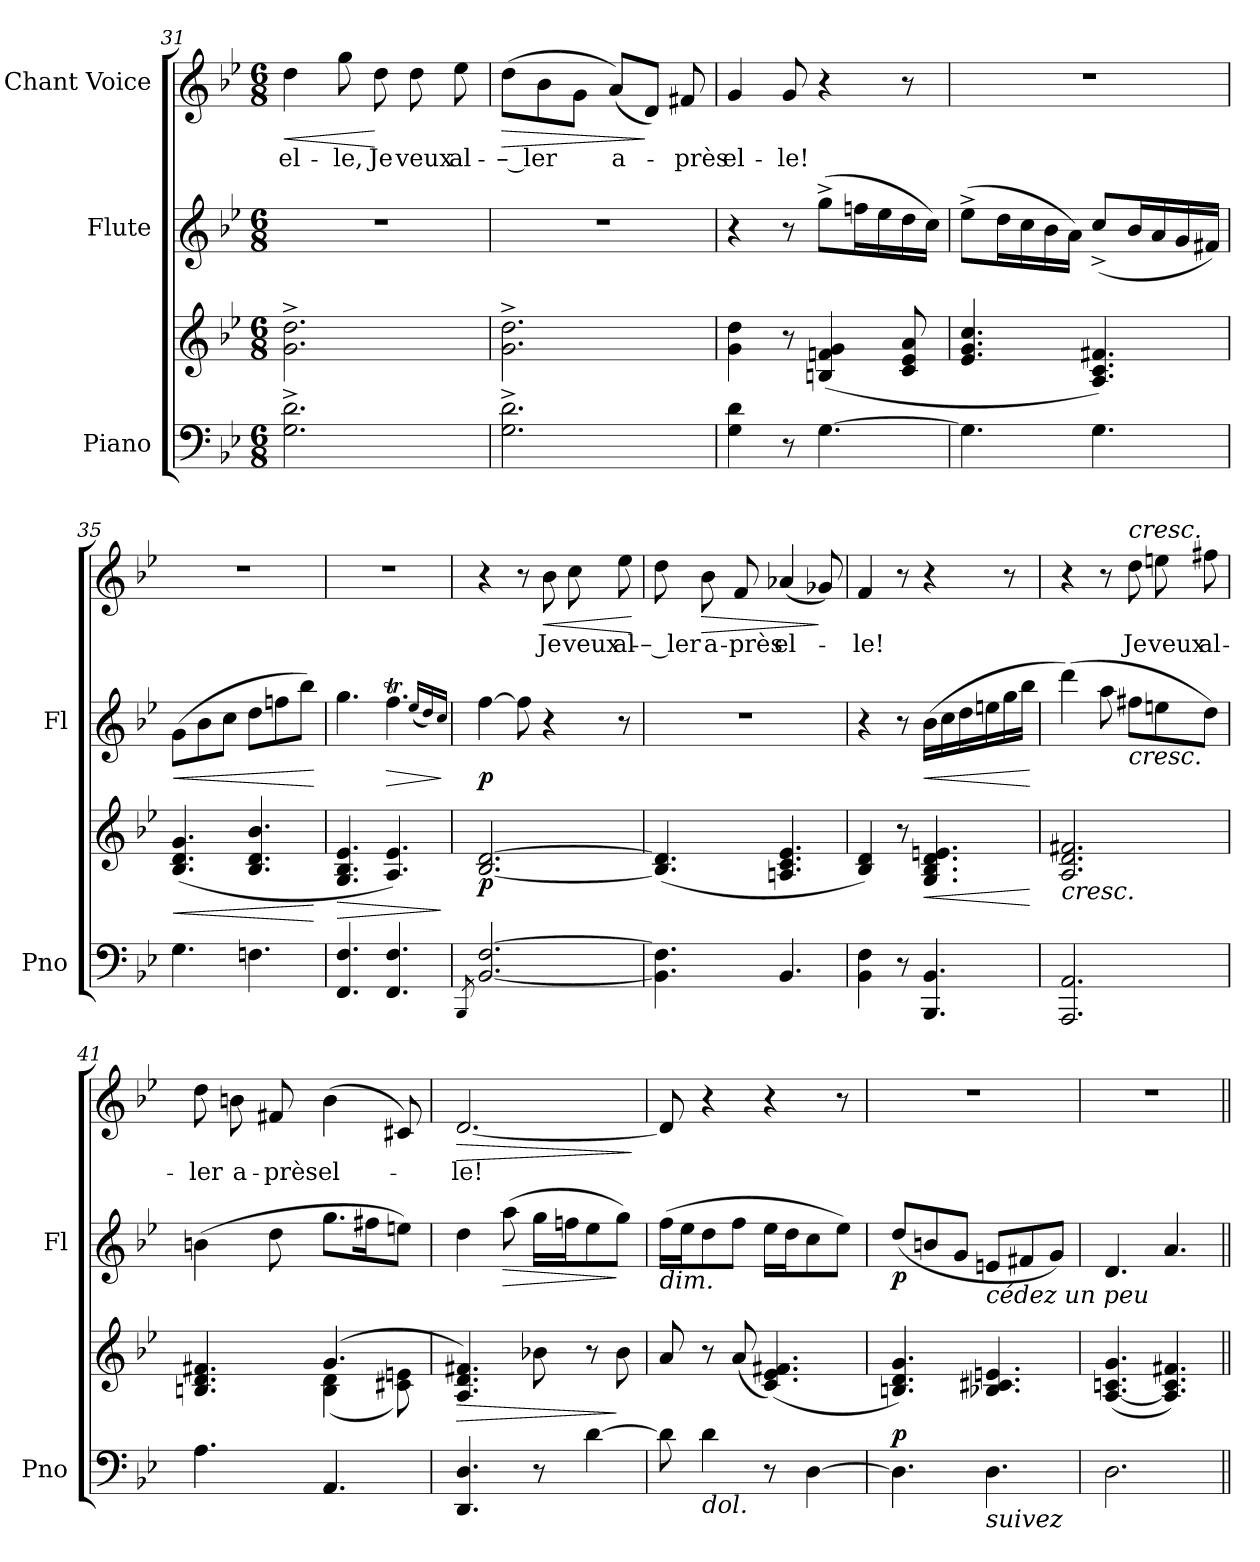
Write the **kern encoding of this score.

**kern	**kern	**dynam	**kern	**dynam	**kern	**text	**dynam
*part3	*part3	*part3	*part2	*part2	*part1	*part1	*part1
*staff4	*staff3	*staff3/4	*staff2	*staff2	*staff1	*staff1	*staff1
*I"Piano	*	*	*I"Flute	*	*I"Chant Voice	*	*
*I'Pno	*	*	*I'Fl	*	*	*	*
*clefF4	*clefG2	*	*clefG2	*	*clefG2	*	*
*k[b-e-]	*k[b-e-]	*	*k[b-e-]	*	*k[b-e-]	*	*
*M6/8	*M6/8	*	*M6/8	*	*M6/8	*	*
=31	=31	=31	=31	=31	=31	=31	=31
!	!	!	!	!	!	!LO:LY:b	!LO:HP:b
2.G\^ 2.d\^	2.g\^ 2.dd\^	.	2.r	.	4dd\	el-	<
!	!	!	!	!	!	!LO:LY:b	!
.	.	.	.	.	8gg\	-le,	.
!	!	!	!	!	!	!LO:LY:b	!
.	.	.	.	.	8dd\	Je	[
!	!	!	!	!	!	!LO:LY:b	!
.	.	.	.	.	8dd\	veux	.
!	!	!	!	!	!	!LO:LY:b	!
.	.	.	.	.	8ee-\	al-	.
!!LO:PB:g=z
=32	=32	=32	=32	=32	=32	=32	=32
!	!	!	!	!	!	!LO:LY:b	!LO:HP:b
2.G\^ 2.d\^	2.g\^ 2.dd\^	.	2.r	.	(8dd\L	-– ler	>
.	.	.	.	.	8b-\	.	.
.	.	.	.	.	8g\J	.	.
!	!	!	!	!	!	!LO:LY:b	!
.	.	.	.	.	(8a/L)	a-	.
.	.	.	.	.	8d/J)	.	]
!	!	!	!	!	!	!LO:LY:b	!
.	.	.	.	.	8f#X/	-près	.
=33	=33	=33	=33	=33	=33	=33	=33
!	!	!	!	!	!	!LO:LY:b	!
4G\ 4d\	4g\ 4dd\	.	4r	.	4g/	el-	.
!	!	!	!	!	!	!LO:LY:b	!
8r	8r	.	8r	.	8g/	-le!	.
[4.G\	(4Bn/ 4fn/ 4g/	.	(8gg^\L	.	4r	.	.
.	.	.	16ffn\L	.	.	.	.
.	.	.	16ee-\	.	.	.	.
.	8c/ 8e-/ 8a/	.	16dd\	.	8r	.	.
.	.	.	16cc\JJ)	.	.	.	.
=34	=34	=34	=34	=34	=34	=34	=34
4.G\]	4.e-/ 4.g/ 4.cc/	.	(8ee-^\L	.	2.r	.	.
.	.	.	16dd\L	.	.	.	.
.	.	.	16cc\	.	.	.	.
.	.	.	16b-\	.	.	.	.
.	.	.	16a\JJ)	.	.	.	.
4.G\	4.A/ 4.c/ 4.f#X/)	.	(8cc^</L	.	.	.	.
.	.	.	16b-/L	.	.	.	.
.	.	.	16a/	.	.	.	.
.	.	.	16g/	.	.	.	.
.	.	.	16f#X/JJ)	.	.	.	.
!!LO:LB:g=z
=35	=35	=35	=35	=35	=35	=35	=35
!	!	!LO:HP:b	!	!LO:HP:b	!	!	!
4.G\	(4.B-/ 4.d/ 4.g/	<	(8g\L	<	2.r	.	.
.	.	.	8b-\	.	.	.	.
.	.	.	8cc\J	.	.	.	.
4.Fn\	4.B-/ 4.d/ 4.b-/	.	8dd\L	.	.	.	.
.	.	.	8ffn\	.	.	.	.
.	.	.	8bb-\J)	.	.	.	.
.	.	[	.	[	.	.	.
=36	=36	=36	=36	=36	=36	=36	=36
!	!	!LO:HP:b	!	!	!	!	!
4.FF/ 4.F/	4.G/ 4.B-/ 4.e-/	>	4.gg\	.	2.r	.	.
!	!	!	!	!LO:HP:b	!	!	!
4.FF/ 4.F/	4.A/ 4.e-/)	.	4.ffT\	>	.	.	.
.	.	.	(16qee-/LL	.	.	.	.
.	.	.	16qdd/)	.	.	.	.
.	.	.	16qcc/JJ	.	.	.	.
.	.	]	.	]	.	.	.
=37	=37	=37	=37	=37	=37	=37	=37
8qBBB-/	.	.	.	.	.	.	.
!	!	!LO:DY:b	!	!LO:DY:b	!	!	!
[2.BB-/ [2.F/	[2.B-/ [2.d/	p	[4ff\	p	4r	.	.
.	.	.	8ff\]	.	8r	.	.
!	!	!	!	!	!	!LO:LY:b	!LO:HP:b
.	.	.	4r	.	8b-\	Je	<
!	!	!	!	!	!	!LO:LY:b	!
.	.	.	.	.	8cc\	veux	.
!	!	!	!	!	!	!LO:LY:b	!
.	.	.	8r	.	8ee-\	al-	.
.	.	.	.	.	.	.	[
!!LO:PB:g=z
=38	=38	=38	=38	=38	=38	=38	=38
!	!	!	!	!	!	!LO:LY:b	!
4.BB-\] 4.F\]	(4.B-/] 4.d/]	.	2.r	.	8dd\	-– ler	.
!	!	!	!	!	!	!LO:LY:b	!LO:HP:b
.	.	.	.	.	8b-\	a-	>
!	!	!	!	!	!	!LO:LY:b	!
.	.	.	.	.	8f/	-près	.
!	!	!	!	!	!	!LO:LY:b	!
4.BB-/	4.An/ 4.c/ 4.e-/	.	.	.	(4a-X/	el-	.
.	.	.	.	.	8g-X/)	.	]
=39	=39	=39	=39	=39	=39	=39	=39
!	!	!	!	!	!	!LO:LY:b	!
4BB-\ 4F\	4B-/ 4d/)	.	4r	.	4f/	-le!	.
8r	8r	.	8r	.	8r	.	.
!	!	!LO:HP:b	!	!LO:HP:b	!	!	!
4.BBB-/ 4.BB-/	4.G/ 4.B-/ 4.d/ 4.en/	<	(16b-\LL	<	4r	.	.
.	.	.	16cc\	.	.	.	.
.	.	.	16dd\	.	.	.	.
.	.	.	16een\	.	.	.	.
.	.	.	16gg\	.	8r	.	.
.	.	.	16bb-\JJ	.	.	.	.
.	.	[	.	[	.	.	.
=40	=40	=40	=40	=40	=40	=40	=40
!	!LO:TX:b:i:t=cresc.	!	!	!	!	!	!
2.AAA/ 2.AA/	2.A/ 2.d/ 2.f#X/	.	(4ddd\)	.	4r	.	.
.	.	.	8aa\	.	8r	.	.
!	!	!	!	!	!LO:TX:a:i:t=cresc.	!	!
!	!	!	!LO:TX:b:i:t=cresc.	!	!	!	!
!	!	!	!	!	!	!LO:LY:b	!
.	.	.	8ff#X\L	.	8dd\	Je	.
!	!	!	!	!	!	!LO:LY:b	!
.	.	.	8een\	.	8een\	veux	.
!	!	!	!	!	!	!LO:LY:b	!
.	.	.	8dd\J)	.	8ff#X\	al-	.
=41	=41	=41	=41	=41	=41	=41	=41
*	*^	*	*	*	*	*	*
!	!	!	!	!	!	!	!LO:LY:b	!
4.A\	4.Bn/ 4.d/ 4.f#X/	4.ryy	.	(4bn\	.	8dd\	-ler	.
!	!	!	!	!	!	!	!LO:LY:b	!
.	.	.	.	.	.	8bn\	a-	.
!	!	!	!	!	!	!	!LO:LY:b	!
.	.	.	.	8dd\	.	8f#X/	-près	.
!	!	!	!	!	!	!	!LO:LY:b	!
4.AA/	(4.g/	(4B\ 4d\	.	8.gg\L	.	(4b\	el-	.
.	.	.	.	16ff#X\K	.	.	.	.
.	.	8c#X\ 8en\)	.	8een\J)	.	8c#X/)	.	.
!!LO:LB:g=z
=42	=42	=42	=42	=42	=42	=42	=42	=42
!	!	!	!LO:HP:b	!	!	!	!LO:LY:b	!LO:HP:b
*	*v	*v	*	*	*	*	*	*
4.DD/ 4.D/	4.A/ 4.d/ 4.f#X/)	>	4dd\	.	[2.d/	-le!	>
!	!	!	!	!LO:HP:b	!	!	!
.	.	.	(8aa\	>	.	.	.
8r	8b-X\	.	16gg\LL	.	.	.	.
.	.	.	16ffn\J	.	.	.	.
[4d\	8r	.	8ee-\	.	.	.	.
.	8b-\	]	8gg\J)	]	.	.	.
.	.	.	.	.	.	.	]
!!LO:LB:g=z
=43	=43	=43	=43	=43	=43	=43	=43
!	!	!	!LO:TX:b:i:t=dim.	!	!	!	!
8d\]	8a/	.	(16ff\LL	.	8d/]	.	.
.	.	.	16ee-\J	.	.	.	.
!LO:TX:b:i:t=dol.	!	!	!	!	!	!	!
4d\	8r	.	8dd\	.	4r	.	.
.	(>8a/	.	8ff\J	.	.	.	.
8r	(>4.c/ 4.e-/ 4.f#X/)	.	16ee-\LL	.	4r	.	.
.	.	.	16dd\J	.	.	.	.
[4D\	.	.	8cc\	.	.	.	.
.	.	.	8ee-\J)	.	8r	.	.
=44	=44	=44	=44	=44	=44	=44	=44
!	!	!LO:DY:a=2	!	!LO:DY:b	!	!	!
4.D\]	4.Bn/ 4.d/ 4.g/)	p	(8dd/L	p	2.r	.	.
.	.	.	8bn/	.	.	.	.
.	.	.	8g/J	.	.	.	.
!	!	!	!LO:TX:b:i:t=cédez un peu	!	!	!	!
!LO:TX:b:i:t=suivez	!	!	!	!	!	!	!
4.D\	4.B-X/ 4.c#X/ 4.en/	.	8en/L	.	.	.	.
.	.	.	8f#X/	.	.	.	.
.	.	.	8g/J)	.	.	.	.
=45	=45	=45	=45	=45	=45	=45	=45
2.D\	([4.A/ 4.cn/ 4.g/	.	4.d/	.	2.r	.	.
.	4.A/] 4.c/ 4.f#X/)	.	4.a/	.	.	.	.
=||	=||	=||	=||	=||	=||	=||	=||
*-	*-	*-	*-	*-	*-	*-	*-
